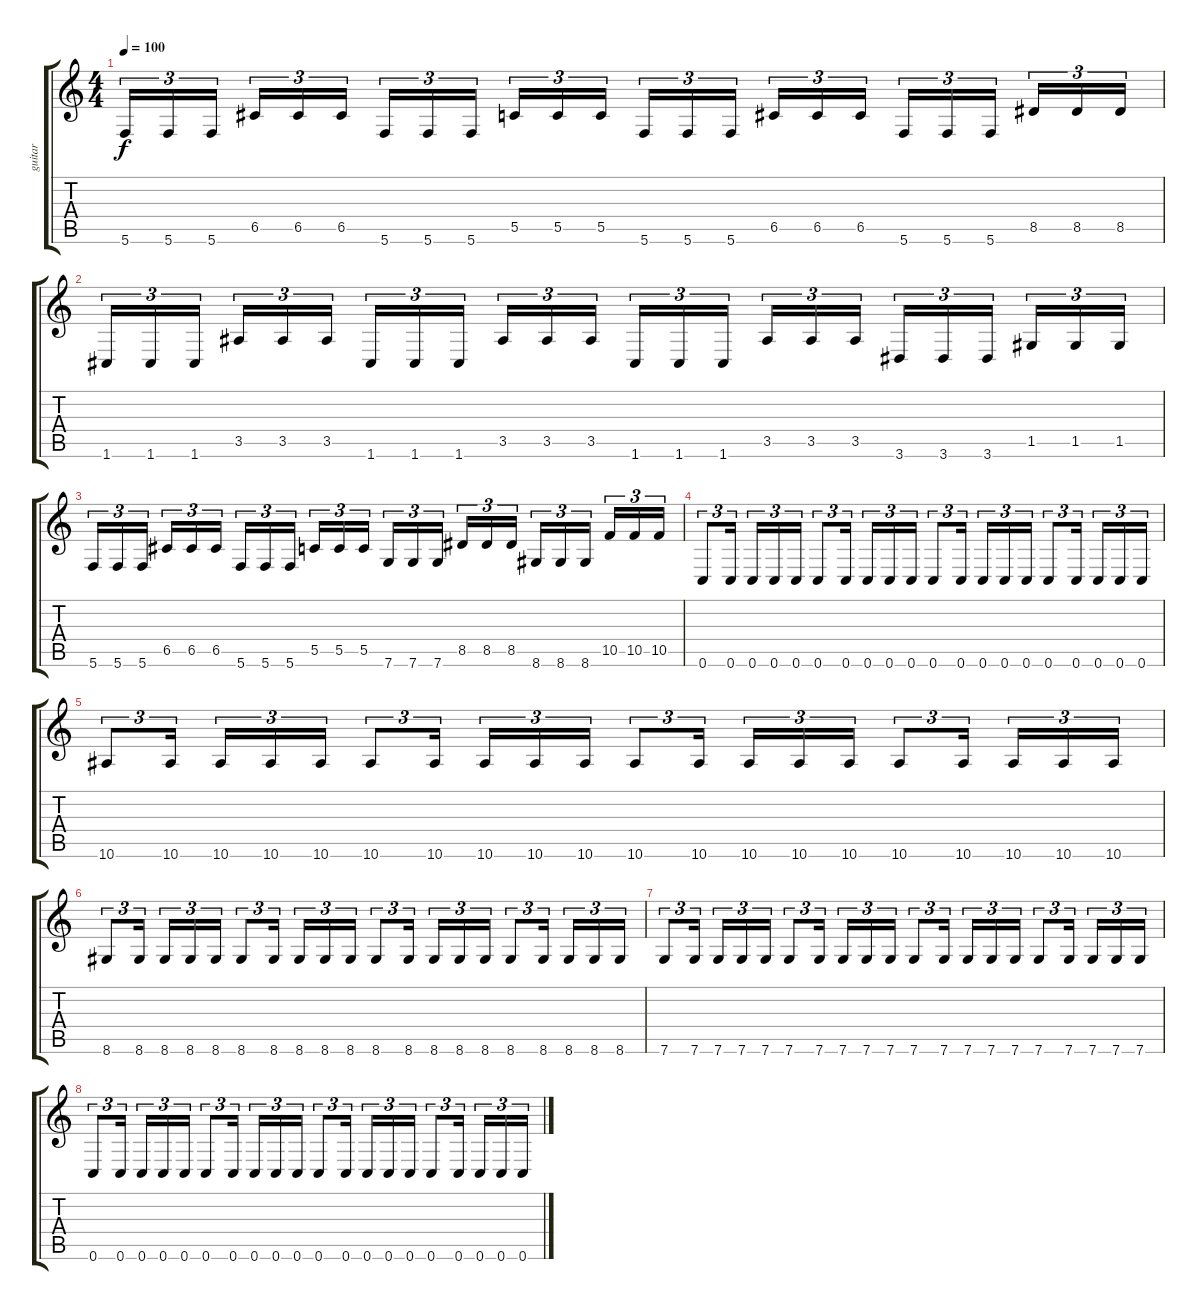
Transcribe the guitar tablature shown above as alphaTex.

\track ("guitar" "guitar") {instrument distortionguitar}
\staff {score tabs}
\tuning (D4 A3 F3 C3 G2 C2) {hide}
\ts (4 4)
\tempo 100
\clef g2
\ks c
5.6.16{tu (3 2) dy f} 5.6.16{tu (3 2)} 5.6.16{tu (3 2)} 6.5.16{tu (3 2)} 6.5.16{tu (3 2)} 6.5.16{tu (3 2)} 5.6.16{tu (3 2)} 5.6.16{tu (3 2)} 5.6.16{tu (3 2)} 5.5.16{tu (3 2)} 5.5.16{tu (3 2)} 5.5.16{tu (3 2)} 5.6.16{tu (3 2)} 5.6.16{tu (3 2)} 5.6.16{tu (3 2)} 6.5.16{tu (3 2)} 6.5.16{tu (3 2)} 6.5.16{tu (3 2)} 5.6.16{tu (3 2)} 5.6.16{tu (3 2)} 5.6.16{tu (3 2)} 8.5.16{tu (3 2)} 8.5.16{tu (3 2)} 8.5.16{tu (3 2)} |
1.6.16{tu (3 2)} 1.6.16{tu (3 2)} 1.6.16{tu (3 2)} 3.5.16{tu (3 2)} 3.5.16{tu (3 2)} 3.5.16{tu (3 2)} 1.6.16{tu (3 2)} 1.6.16{tu (3 2)} 1.6.16{tu (3 2)} 3.5.16{tu (3 2)} 3.5.16{tu (3 2)} 3.5.16{tu (3 2)} 1.6.16{tu (3 2)} 1.6.16{tu (3 2)} 1.6.16{tu (3 2)} 3.5.16{tu (3 2)} 3.5.16{tu (3 2)} 3.5.16{tu (3 2)} 3.6.16{tu (3 2)} 3.6.16{tu (3 2)} 3.6.16{tu (3 2)} 1.5.16{tu (3 2)} 1.5.16{tu (3 2)} 1.5.16{tu (3 2)} |
5.6.16{tu (3 2)} 5.6.16{tu (3 2)} 5.6.16{tu (3 2)} 6.5.16{tu (3 2)} 6.5.16{tu (3 2)} 6.5.16{tu (3 2)} 5.6.16{tu (3 2)} 5.6.16{tu (3 2)} 5.6.16{tu (3 2)} 5.5.16{tu (3 2)} 5.5.16{tu (3 2)} 5.5.16{tu (3 2)} 7.6.16{tu (3 2)} 7.6.16{tu (3 2)} 7.6.16{tu (3 2)} 8.5.16{tu (3 2)} 8.5.16{tu (3 2)} 8.5.16{tu (3 2)} 8.6.16{tu (3 2)} 8.6.16{tu (3 2)} 8.6.16{tu (3 2)} 10.5.16{tu (3 2)} 10.5.16{tu (3 2)} 10.5.16{tu (3 2)} |
0.6.8{tu (3 2)} 0.6.16{tu (3 2)} 0.6.16{tu (3 2)} 0.6.16{tu (3 2)} 0.6.16{tu (3 2)} 0.6.8{tu (3 2)} 0.6.16{tu (3 2)} 0.6.16{tu (3 2)} 0.6.16{tu (3 2)} 0.6.16{tu (3 2)} 0.6.8{tu (3 2)} 0.6.16{tu (3 2)} 0.6.16{tu (3 2)} 0.6.16{tu (3 2)} 0.6.16{tu (3 2)} 0.6.8{tu (3 2)} 0.6.16{tu (3 2)} 0.6.16{tu (3 2)} 0.6.16{tu (3 2)} 0.6.16{tu (3 2)} |
10.6.8{tu (3 2)} 10.6.16{tu (3 2)} 10.6.16{tu (3 2)} 10.6.16{tu (3 2)} 10.6.16{tu (3 2)} 10.6.8{tu (3 2)} 10.6.16{tu (3 2)} 10.6.16{tu (3 2)} 10.6.16{tu (3 2)} 10.6.16{tu (3 2)} 10.6.8{tu (3 2)} 10.6.16{tu (3 2)} 10.6.16{tu (3 2)} 10.6.16{tu (3 2)} 10.6.16{tu (3 2)} 10.6.8{tu (3 2)} 10.6.16{tu (3 2)} 10.6.16{tu (3 2)} 10.6.16{tu (3 2)} 10.6.16{tu (3 2)} |
8.6.8{tu (3 2)} 8.6.16{tu (3 2)} 8.6.16{tu (3 2)} 8.6.16{tu (3 2)} 8.6.16{tu (3 2)} 8.6.8{tu (3 2)} 8.6.16{tu (3 2)} 8.6.16{tu (3 2)} 8.6.16{tu (3 2)} 8.6.16{tu (3 2)} 8.6.8{tu (3 2)} 8.6.16{tu (3 2)} 8.6.16{tu (3 2)} 8.6.16{tu (3 2)} 8.6.16{tu (3 2)} 8.6.8{tu (3 2)} 8.6.16{tu (3 2)} 8.6.16{tu (3 2)} 8.6.16{tu (3 2)} 8.6.16{tu (3 2)} |
7.6.8{tu (3 2)} 7.6.16{tu (3 2)} 7.6.16{tu (3 2)} 7.6.16{tu (3 2)} 7.6.16{tu (3 2)} 7.6.8{tu (3 2)} 7.6.16{tu (3 2)} 7.6.16{tu (3 2)} 7.6.16{tu (3 2)} 7.6.16{tu (3 2)} 7.6.8{tu (3 2)} 7.6.16{tu (3 2)} 7.6.16{tu (3 2)} 7.6.16{tu (3 2)} 7.6.16{tu (3 2)} 7.6.8{tu (3 2)} 7.6.16{tu (3 2)} 7.6.16{tu (3 2)} 7.6.16{tu (3 2)} 7.6.16{tu (3 2)} |
0.6.8{tu (3 2)} 0.6.16{tu (3 2)} 0.6.16{tu (3 2)} 0.6.16{tu (3 2)} 0.6.16{tu (3 2)} 0.6.8{tu (3 2)} 0.6.16{tu (3 2)} 0.6.16{tu (3 2)} 0.6.16{tu (3 2)} 0.6.16{tu (3 2)} 0.6.8{tu (3 2)} 0.6.16{tu (3 2)} 0.6.16{tu (3 2)} 0.6.16{tu (3 2)} 0.6.16{tu (3 2)} 0.6.8{tu (3 2)} 0.6.16{tu (3 2)} 0.6.16{tu (3 2)} 0.6.16{tu (3 2)} 0.6.16{tu (3 2)}
